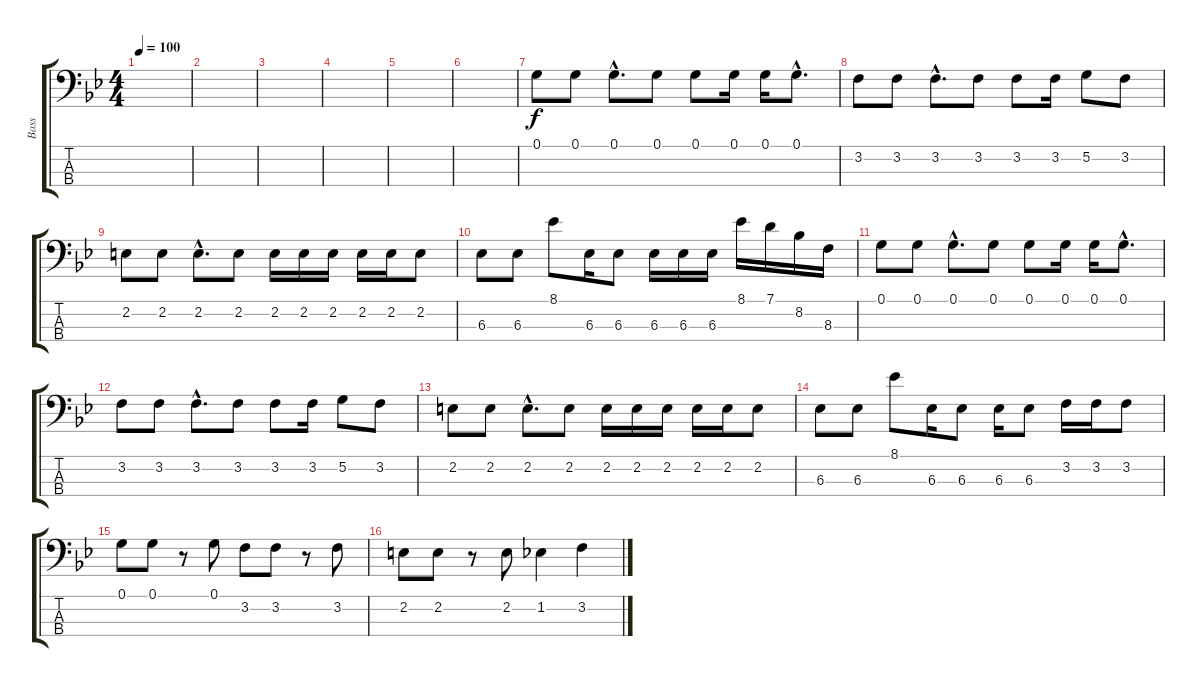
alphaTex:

\track ("Bass" "Bass") {instrument electricbassfinger}
\staff {score tabs}
\tuning (G2 D2 A1 E1) {hide}
\ts (4 4)
\tempo 100
\clef f4
\ks gminor
|
|
|
|
|
|
0.1.8 0.1.8 0.1{hac}.8{d} 0.1.8 0.1.8 0.1.16 0.1.16 0.1{hac}.8{d} |
3.2.8 3.2.8 3.2{hac}.8{d} 3.2.8 3.2.8 3.2.16 5.2.8 3.2.8 |
2.2.8 2.2.8 2.2{hac}.8{d} 2.2.8 2.2.16 2.2.16 2.2.16 2.2.16 2.2.16 2.2.8 |
6.3.8 6.3.8 8.1.8 6.3.16 6.3.8 6.3.16 6.3.16 6.3.16 8.1.16 7.1.16 8.2.16 8.3.16 |
0.1.8 0.1.8 0.1{hac}.8{d} 0.1.8 0.1.8 0.1.16 0.1.16 0.1{hac}.8{d} |
3.2.8 3.2.8 3.2{hac}.8{d} 3.2.8 3.2.8 3.2.16 5.2.8 3.2.8 |
2.2.8 2.2.8 2.2{hac}.8{d} 2.2.8 2.2.16 2.2.16 2.2.16 2.2.16 2.2.16 2.2.8 |
6.3.8 6.3.8 8.1.8 6.3.16 6.3.8 6.3.16 6.3.8 3.2.16 3.2.16 3.2.8 |
\ks bb
0.1.8 0.1.8 r.8 0.1.8 3.2.8 3.2.8 r.8 3.2.8 |
2.2.8 2.2.8 r.8 2.2.8 1.2.4 3.2.4
